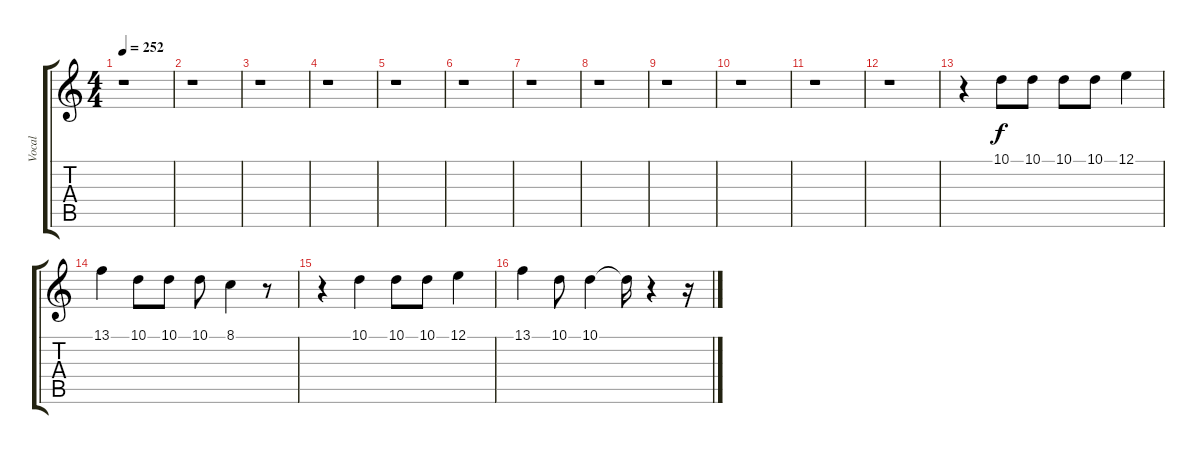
\track ("Vocal" "Vocal") {instrument altosax}
\staff {score tabs}
\tuning (E4 B3 G3 D3 A2 E2) {hide}
\ts (4 4)
\tempo 252
\clef g2
\ks c
r.1{dy f} |
r.1 |
r.1 |
r.1 |
r.1 |
r.1 |
r.1 |
r.1 |
r.1 |
r.1 |
r.1 |
r.1 |
r.4 10.1.8 10.1.8 10.1.8 10.1.8 12.1.4 |
13.1.4 10.1.8 10.1.8 10.1.8 8.1.4 r.8 |
r.4 10.1.4 10.1.8 10.1.8 12.1.4 |
13.1.4 10.1.8 10.1.4 10.1{t}.16 r.4 r.16
